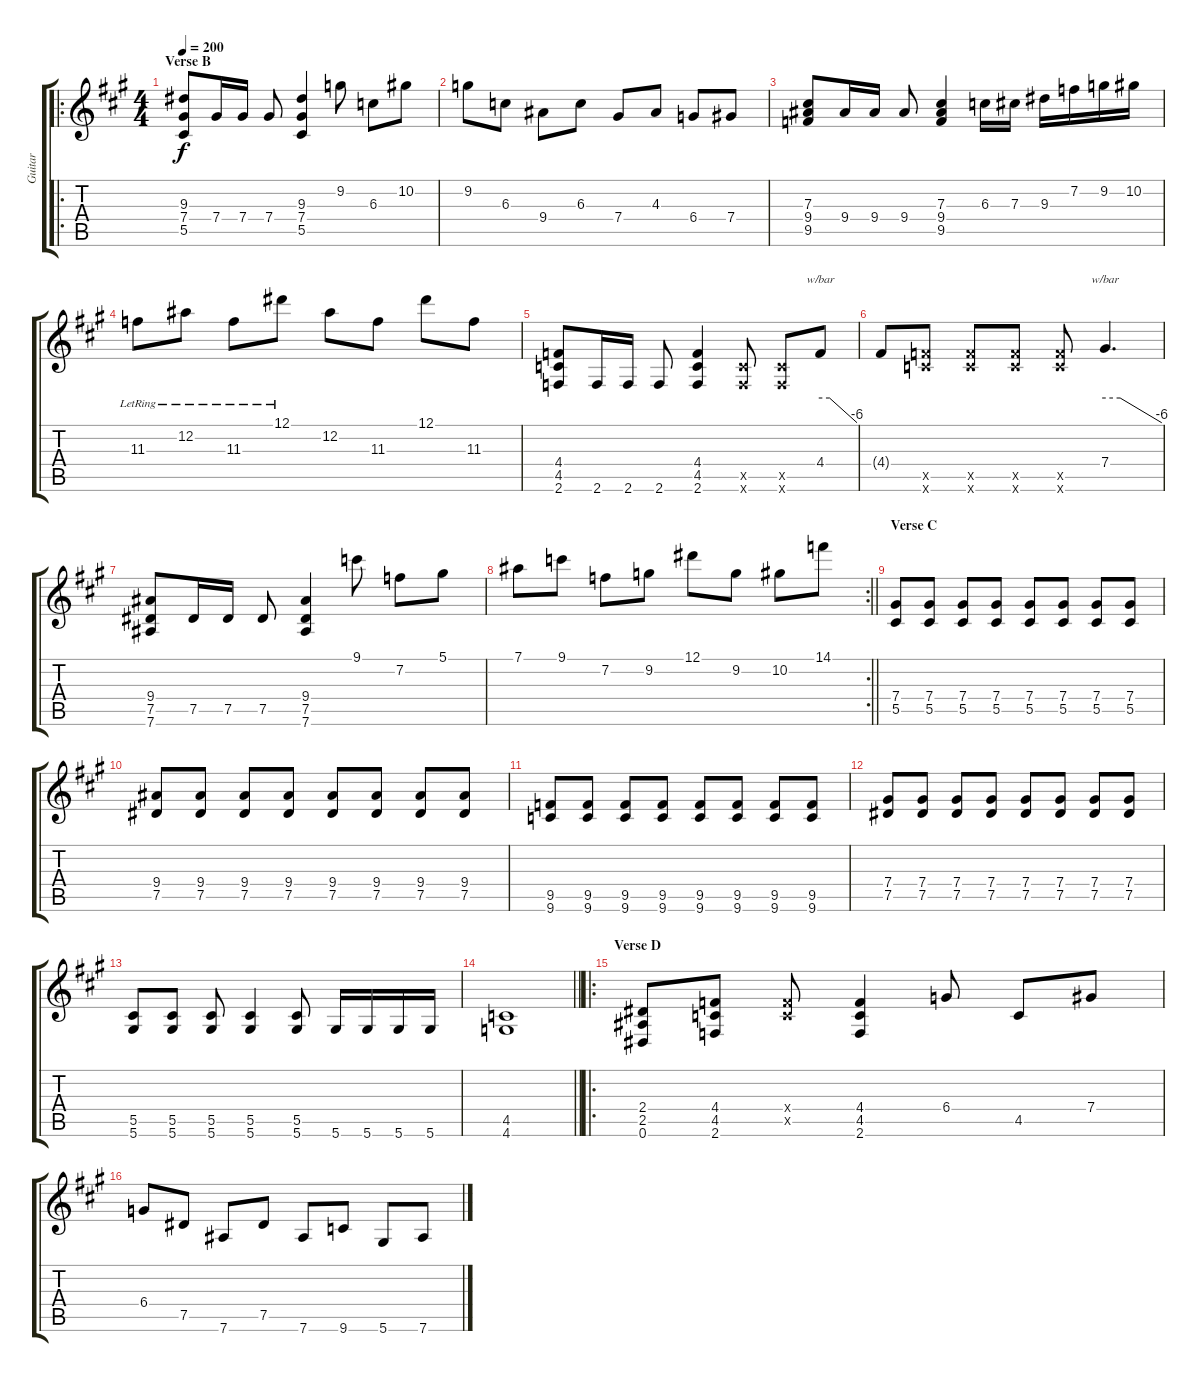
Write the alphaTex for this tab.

\track ("Guitar" "Guitar") {instrument overdrivenguitar}
\staff {score tabs}
\tuning (Eb4 Bb3 Gb3 Db3 Ab2 Eb2) {hide}
\ro
\ts (4 4)
\section ("" "Verse B")
\tempo 200
\clef g2
\ks f#minor
(9.3 7.4 5.5).8{dy f} 7.4.16 7.4.16 7.4.8 (9.3 7.4 5.5).4 9.2.8 6.3.8 10.2.8 |
9.2.8 6.3.8 9.4.8 6.3.8 7.4.8 4.3.8 6.4.8 7.4.8 |
(7.3 9.4 9.5).8 9.4.16 9.4.16 9.4.8 (7.3 9.4 9.5).4 6.3.16 7.3.16 9.3.16 7.2.16 9.2.16 10.2.16 |
11.3{lr}.8 12.2{lr}.8 11.3{lr}.8 12.1{lr}.8 12.2.8 11.3.8 12.1.8 11.3.8 |
(4.4 4.5 2.6).8 2.6.16 2.6.16 2.6.8 (4.4 4.5 2.6).4 (4.5{x} 2.6{x}).8 (4.5{x} 2.6{x}).8 4.4.8{tbe (custom default 0 0 15 0 60 -24)} |
4.4{t}.8 (9.5{x} 9.6{x}).8 (9.5{x} 9.6{x}).8 (9.5{x} 9.6{x}).8 (9.5{x} 9.6{x}).8 7.4.4{d tbe (custom default 0 0 16 0 60 -24)} |
(9.4 7.5 7.6).8 7.5.16 7.5.16 7.5.8 (9.4 7.5 7.6).4 9.1.8 7.2.8 5.1.8 |
\rc 2
\barLineRight lightlight
7.1.8 9.1.8 7.2.8 9.2.8 12.1.8 9.2.8 10.2.8 14.1.8 |
\section ("" "Verse C")
(7.4 5.5).8 (7.4 5.5).8 (7.4 5.5).8 (7.4 5.5).8 (7.4 5.5).8 (7.4 5.5).8 (7.4 5.5).8 (7.4 5.5).8 |
(9.4 7.5).8 (9.4 7.5).8 (9.4 7.5).8 (9.4 7.5).8 (9.4 7.5).8 (9.4 7.5).8 (9.4 7.5).8 (9.4 7.5).8 |
(9.5 9.6).8 (9.5 9.6).8 (9.5 9.6).8 (9.5 9.6).8 (9.5 9.6).8 (9.5 9.6).8 (9.5 9.6).8 (9.5 9.6).8 |
(7.4 7.5).8 (7.4 7.5).8 (7.4 7.5).8 (7.4 7.5).8 (7.4 7.5).8 (7.4 7.5).8 (7.4 7.5).8 (7.4 7.5).8 |
(5.5 5.6).8 (5.5 5.6).8 (5.5 5.6).8 (5.5 5.6).4 (5.5 5.6).8 5.6.16 5.6.16 5.6.16 5.6.16 |
\barLineRight lightlight
(4.5 4.6).1 |
\ro
\section ("" "Verse D")
(2.4 2.5 0.6).8 (4.4 4.5 2.6).8 (4.4{x} 4.5{x}).8 (4.4 4.5 2.6).4 6.4.8 4.5.8 7.4.8 |
6.4.8 7.5.8 7.6.8 7.5.8 7.6.8 9.6.8 5.6.8 7.6.8
